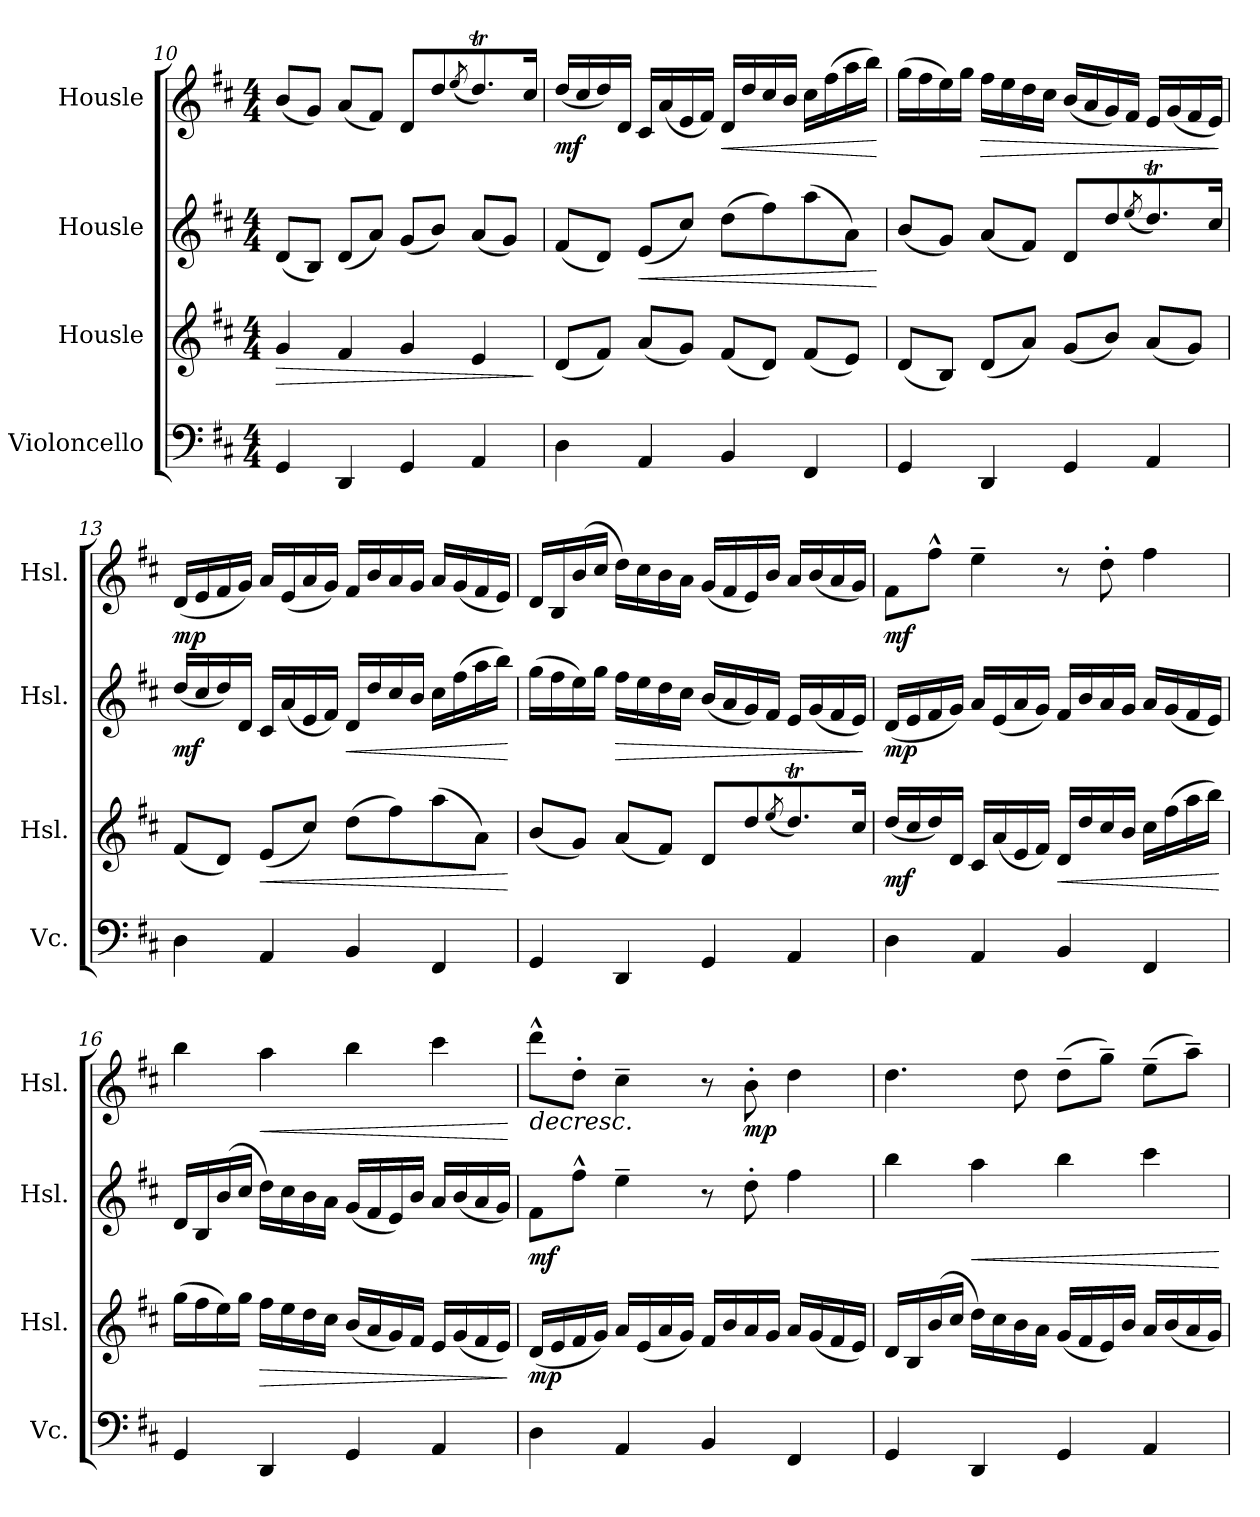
**kern	**kern	**dynam	**kern	**dynam	**kern	**dynam
*part4	*part3	*part3	*part2	*part2	*part1	*part1
*staff4	*staff3	*staff3	*staff2	*staff2	*staff1	*staff1
*I"Violoncello	*I"Housle	*	*I"Housle	*	*I"Housle	*
*I'Vc.	*I'Hsl.	*	*I'Hsl.	*	*I'Hsl.	*
*clefF4	*clefG2	*	*clefG2	*	*clefG2	*
*k[f#c#]	*k[f#c#]	*	*k[f#c#]	*	*k[f#c#]	*
*M4/4	*M4/4	*	*M4/4	*	*M4/4	*
=10	=10	=10	=10	=10	=10	=10
!	!	!LO:HP:b	!	!	!	!
4GG/	4g/	>	(8d/L	.	(8b/L	.
.	.	.	8B/J)	.	8g/J)	.
4DD/	4f#/	.	(8d/L	.	(8a/L	.
.	.	.	8a/J)	.	8f#/J)	.
4GG/	4g/	.	(8g/L	.	8d/L	.
.	.	.	8b/J)	.	8dd/	.
.	.	.	.	.	(8qee/	.
4AA/	4e/	.	(8a/L	.	8.ddT/)	.
.	.	.	8g/J)	.	.	.
.	.	.	.	.	16cc#/Jk	.
.	.	]	.	.	.	.
=11	=11	=11	=11	=11	=11	=11
!	!	!	!	!	!	!LO:DY:b
4D\	(8d/L	.	(8f#/L	.	(16dd/LL	mf
.	.	.	.	.	16cc#/	.
.	8f#/J)	.	8d/J)	.	16dd/)	.
.	.	.	.	.	16d/JJ	.
!	!	!	!	!LO:HP:b	!	!
4AA/	(8a/L	.	(8e/L	<	16c#/LL	.
.	.	.	.	.	(16a/	.
.	8g/J)	.	8cc#/J)	.	16e/	.
.	.	.	.	.	16f#/JJ)	.
!	!	!	!	!	!	!LO:HP:b
4BB/	(8f#/L	.	(8dd\L	.	16d/LL	<
.	.	.	.	.	16dd/	.
.	8d/J)	.	8ff#\)	.	16cc#/	.
.	.	.	.	.	16b/JJ	.
4FF#/	(8f#/L	.	(8aa\	.	16cc#\LL	.
.	.	.	.	.	(16ff#\	.
.	8e/J)	.	8a\J)	.	16aa\	.
.	.	.	.	.	16bb\JJ)	.
.	.	.	.	[	.	[
!!LO:LB:g=z
=12	=12	=12	=12	=12	=12	=12
4GG/	(8d/L	.	(8b/L	.	(16gg\LL	.
.	.	.	.	.	16ff#\	.
.	8B/J)	.	8g/J)	.	16ee\)	.
.	.	.	.	.	16gg\JJ	.
!	!	!	!	!	!	!LO:HP:b
4DD/	(8d/L	.	(8a/L	.	16ff#\LL	>
.	.	.	.	.	16ee\	.
.	8a/J)	.	8f#/J)	.	16dd\	.
.	.	.	.	.	16cc#\JJ	.
4GG/	(8g/L	.	8d/L	.	(16b/LL	.
.	.	.	.	.	16a/	.
.	8b/J)	.	8dd/	.	16g/)	.
.	.	.	.	.	16f#/JJ	.
.	.	.	(8qee/	.	.	.
4AA/	(8a/L	.	8.ddT/)	.	16e/LL	.
.	.	.	.	.	(16g/	.
.	8g/J)	.	.	.	16f#/	.
.	.	.	16cc#/Jk	.	16e/JJ)	.
.	.	.	.	.	.	]
=13	=13	=13	=13	=13	=13	=13
!	!	!	!	!LO:DY:b	!	!LO:DY:b
4D\	(8f#/L	.	(16dd/LL	mf	(16d/LL	mp
.	.	.	16cc#/	.	16e/	.
.	8d/J)	.	16dd/)	.	16f#/	.
.	.	.	16d/JJ	.	16g/JJ)	.
!	!	!LO:HP:b	!	!	!	!
4AA/	(8e/L	<	16c#/LL	.	16a/LL	.
.	.	.	(16a/	.	(16e/	.
.	8cc#/J)	.	16e/	.	16a/	.
.	.	.	16f#/JJ)	.	16g/JJ)	.
!	!	!	!	!LO:HP:b	!	!
4BB/	(8dd\L	.	16d/LL	<	16f#/LL	.
.	.	.	16dd/	.	16b/	.
.	8ff#\)	.	16cc#/	.	16a/	.
.	.	.	16b/JJ	.	16g/JJ	.
4FF#/	(8aa\	.	16cc#\LL	.	16a/LL	.
.	.	.	(16ff#\	.	(16g/	.
.	8a\J)	.	16aa\	.	16f#/	.
.	.	.	16bb\JJ)	.	16e/JJ)	.
.	.	[	.	[	.	.
!!LO:PB:g=z
=14	=14	=14	=14	=14	=14	=14
4GG/	(8b/L	.	(16gg\LL	.	16d/LL	.
.	.	.	16ff#\	.	16B/	.
.	8g/J)	.	16ee\)	.	(16b/	.
.	.	.	16gg\JJ	.	16cc#/JJ	.
!	!	!	!	!LO:HP:b	!	!
4DD/	(8a/L	.	16ff#\LL	>	16dd\LL)	.
.	.	.	16ee\	.	16cc#\	.
.	8f#/J)	.	16dd\	.	16b\	.
.	.	.	16cc#\JJ	.	16a\JJ	.
4GG/	8d/L	.	(16b/LL	.	(16g/LL	.
.	.	.	16a/	.	16f#/	.
.	8dd/	.	16g/)	.	16e/)	.
.	.	.	16f#/JJ	.	16b/JJ	.
.	(8qee/	.	.	.	.	.
4AA/	8.ddT/)	.	16e/LL	.	16a/LL	.
.	.	.	(16g/	.	(16b/	.
.	.	.	16f#/	.	16a/	.
.	16cc#/Jk	.	16e/JJ)	.	16g/JJ)	.
.	.	.	.	]	.	.
=15	=15	=15	=15	=15	=15	=15
!	!	!LO:DY:b	!	!LO:DY:b	!	!LO:DY:b
4D\	(16dd/LL	mf	(16d/LL	mp	8f#\L	mf
.	16cc#/	.	16e/	.	.	.
.	16dd/)	.	16f#/	.	8ff#^^\J	.
.	16d/JJ	.	16g/JJ)	.	.	.
4AA/	16c#/LL	.	16a/LL	.	4ee~\	.
.	(16a/	.	(16e/	.	.	.
.	16e/	.	16a/	.	.	.
.	16f#/JJ)	.	16g/JJ)	.	.	.
!	!	!LO:HP:b	!	!	!	!
4BB/	16d/LL	<	16f#/LL	.	8r	.
.	16dd/	.	16b/	.	.	.
.	16cc#/	.	16a/	.	8dd'\	.
.	16b/JJ	.	16g/JJ	.	.	.
4FF#/	16cc#\LL	.	16a/LL	.	4ff#\	.
.	(16ff#\	.	(16g/	.	.	.
.	16aa\	.	16f#/	.	.	.
.	16bb\JJ)	.	16e/JJ)	.	.	.
.	.	[	.	.	.	.
!!LO:LB:g=z
=16	=16	=16	=16	=16	=16	=16
4GG/	(16gg\LL	.	16d/LL	.	4bb\	.
.	16ff#\	.	16B/	.	.	.
.	16ee\)	.	(16b/	.	.	.
.	16gg\JJ	.	16cc#/JJ	.	.	.
!	!	!LO:HP:b	!	!	!	!LO:HP:b
4DD/	16ff#\LL	>	16dd\LL)	.	4aa\	<
.	16ee\	.	16cc#\	.	.	.
.	16dd\	.	16b\	.	.	.
.	16cc#\JJ	.	16a\JJ	.	.	.
4GG/	(16b/LL	.	(16g/LL	.	4bb\	.
.	16a/	.	16f#/	.	.	.
.	16g/)	.	16e/)	.	.	.
.	16f#/JJ	.	16b/JJ	.	.	.
4AA/	16e/LL	.	16a/LL	.	4ccc#\	.
.	(16g/	.	(16b/	.	.	.
.	16f#/	.	16a/	.	.	.
.	16e/JJ)	.	16g/JJ)	.	.	.
.	.	]	.	.	.	[
=17	=17	=17	=17	=17	=17	=17
!	!	!LO:DY:b	!	!LO:DY:b	!	!LO:HP:b
4D\	(16d/LL	mp	8f#\L	mf	8ddd^^\L	>
.	16e/	.	.	.	.	.
.	16f#/	.	8ff#^^\J	.	8dd'\J	.
.	16g/JJ)	.	.	.	.	.
4AA/	16a/LL	.	4ee~\	.	4cc#~\	.
.	(16e/	.	.	.	.	.
.	16a/	.	.	.	.	.
.	16g/JJ)	.	.	.	.	.
4BB/	16f#/LL	.	8r	.	8r	.
.	16b/	.	.	.	.	.
!	!	!	!	!	!	!LO:DY:b
.	16a/	.	8dd'\	.	8b'\	mp
.	16g/JJ	.	.	.	.	.
4FF#/	16a/LL	.	4ff#\	.	4dd\	.
.	(16g/	.	.	.	.	.
.	16f#/	.	.	.	.	.
.	16e/JJ)	.	.	.	.	.
.	.	.	.	.	.	]
!!LO:LB:g=z
=18	=18	=18	=18	=18	=18	=18
4GG/	16d/LL	.	4bb\	.	4.dd\	.
.	16B/	.	.	.	.	.
.	(16b/	.	.	.	.	.
.	16cc#/JJ	.	.	.	.	.
!	!	!	!	!LO:HP:b	!	!
4DD/	16dd\LL)	.	4aa\	<	.	.
.	16cc#\	.	.	.	.	.
.	16b\	.	.	.	8dd\	.
.	16a\JJ	.	.	.	.	.
4GG/	(16g/LL	.	4bb\	.	(8dd~\L	.
.	16f#/	.	.	.	.	.
.	16e/)	.	.	.	8gg~\J)	.
.	16b/JJ	.	.	.	.	.
4AA/	16a/LL	.	4ccc#\	.	(8ee~\L	.
.	(16b/	.	.	.	.	.
.	16a/	.	.	.	8aa~\J)	.
.	16g/JJ)	.	.	.	.	.
.	.	.	.	[	.	.
=	=	=	=	=	=	=
*-	*-	*-	*-	*-	*-	*-
